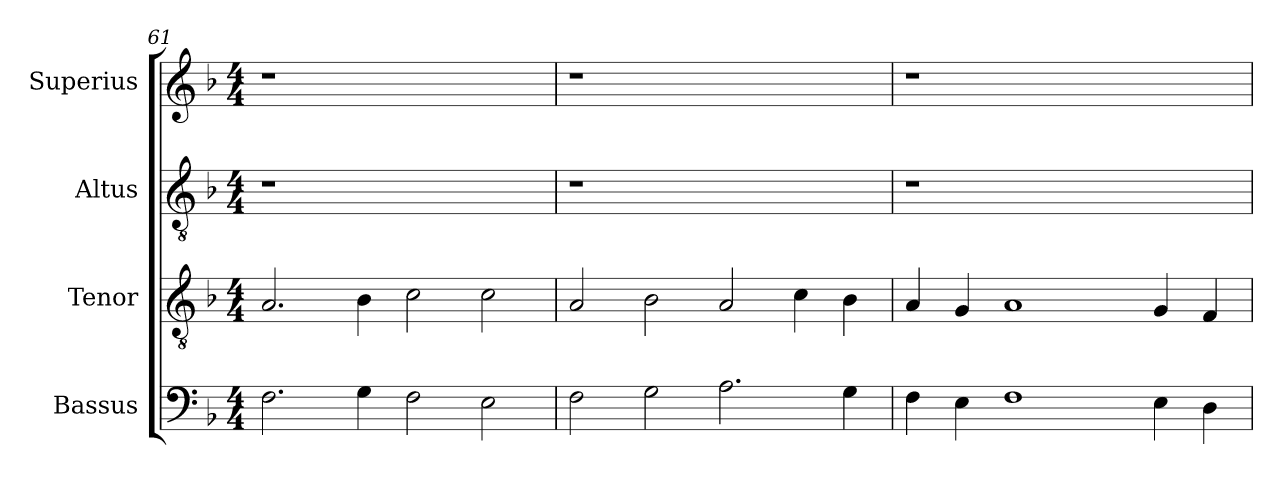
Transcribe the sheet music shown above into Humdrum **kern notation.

**kern	**kern	**kern	**kern
*part4	*part3	*part2	*part1
*staff4	*staff3	*staff2	*staff1
*I"Bassus	*I"Tenor	*I"Altus	*I"Superius
*I'B.	*I'T.	*I'A.	*I'S.
*clefF4	*clefGv2	*clefGv2	*clefG2
*	*ITrd7c12	*ITrd7c12	*
*k[b-]	*k[b-]	*k[b-]	*k[b-]
*F:	*F:	*F:	*F:
*M4/4	*M4/4	*M4/4	*M4/4
=61	=61	=61	=61
!	!	!LO:N:vis=1	!LO:N:vis=1
2.Fi\	2.AAi/	1r	1r
4Gi\	4BB-i\	.	.
2Fi\	2Ci\	1ryy	1ryy
2Ei\	2Ci\	.	.
!!LO:PB:g=z
=62	=62	=62	=62
!	!	!LO:N:vis=1	!LO:N:vis=1
2Fi\	2AAi/	1r	1r
2Gi\	2BB-i\	.	.
2.Ai\	2AAi/	1ryy	1ryy
.	4Ci\	.	.
4Gi\	4BB-i\	.	.
=63	=63	=63	=63
!	!	!LO:N:vis=1	!LO:N:vis=1
4Fi\	4AAi/	1r	1r
4Ei\	4GGi/	.	.
1Fi	1AAi	.	.
.	.	1ryy	1ryy
4Ei\	4GGi/	.	.
4Di\	4FFi/	.	.
=	=	=	=
*-	*-	*-	*-
